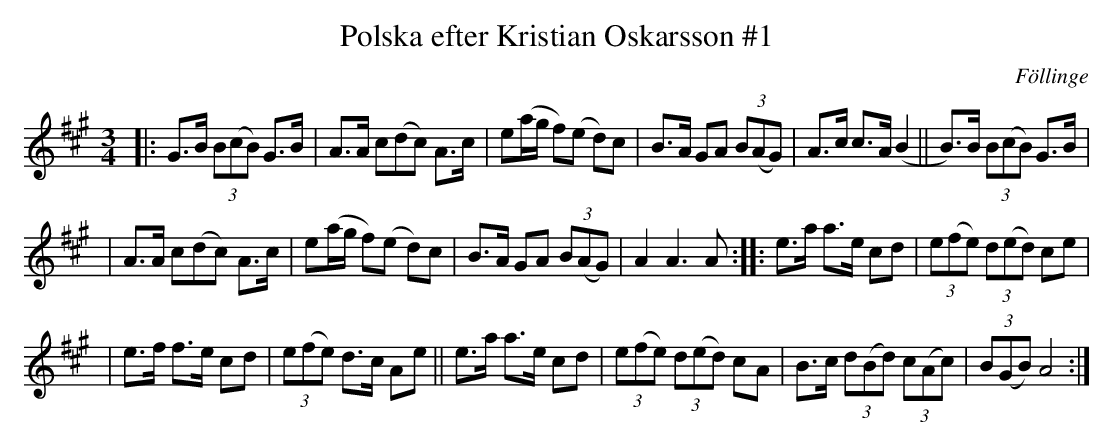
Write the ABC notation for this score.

X:1
T: Polska efter Kristian Oskarsson #1
O: F\"ollinge
M: 3/4
L: 1/8
K: A
|: G>B (3B(cB) G>B | A>A c(dc) A>c | e(a/g/ f)(e d)c | B>A GA (3B(AG) | A>c c>A (B2 || B)>B (3B(cB) G>B |
| A>A c(dc) A>c | e(a/g/ f)(e d)c | B>A GA (3B(AG) | A2 A3 A :: e>a a>e cd | (3e(fe) (3d(ed) ce |
| e>f f>e cd | (3e(fe) d>c Ae || e>a a>e cd | (3e(fe) (3d(ed) cA | B>c (3d(Bd) (3c(Ac) | (3B(GB) A4 :|
